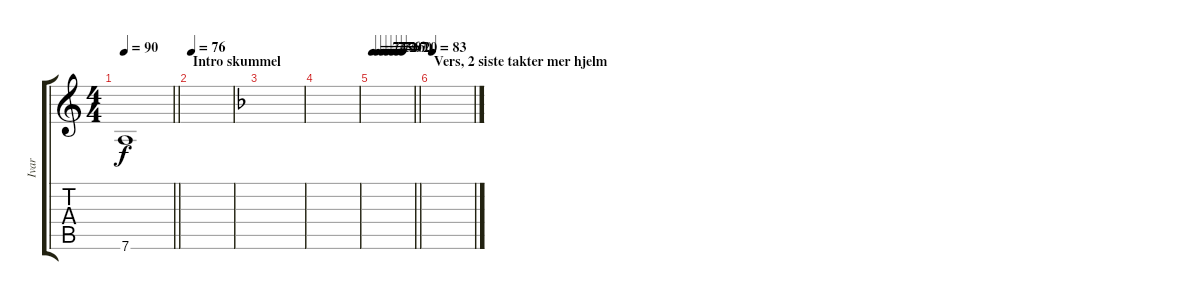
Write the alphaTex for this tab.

\track ("Ivar" "Ivar") {instrument overdrivenguitar}
\staff {score tabs}
\tuning (E4 B3 G3 D3 A2 D2) {hide}
\ts (4 4)
\tempo 90
\clef g2
\barLineRight lightlight
\ks c
7.6.1{dy f} |
\section ("" "Intro skummel")
\tempo 76
|
\ks dminor
|
|
\tempo 74
\tempo (73 0.125)
\tempo (72 0.25)
\tempo (70 0.375)
\tempo (67 0.5)
\tempo (60 0.625)
\tempo (20 0.75)
\barLineRight lightlight
|
\section ("" "Vers, 2 siste takter mer hjelm")
\tempo 83
